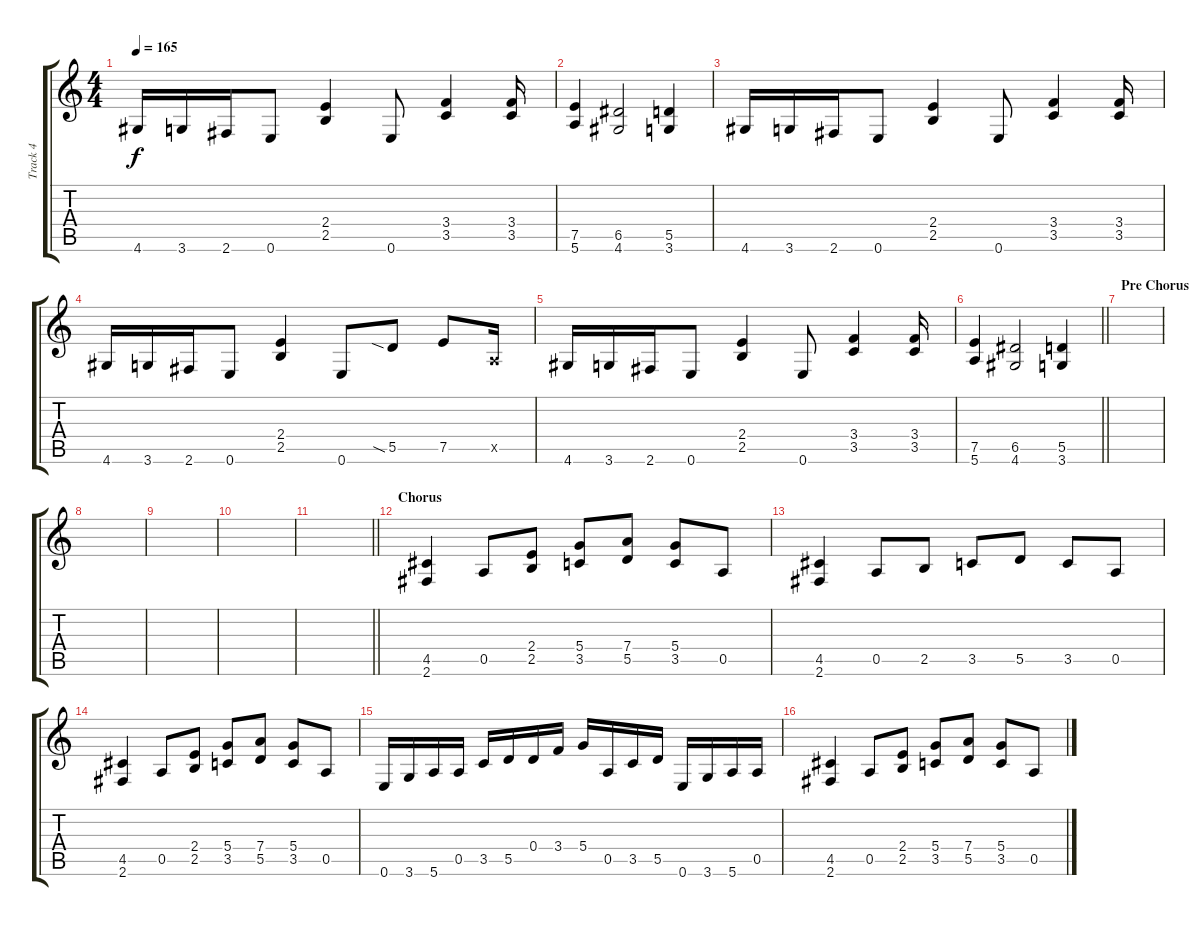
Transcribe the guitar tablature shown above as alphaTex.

\track ("Track 4" "Track 4") {instrument distortionguitar}
\staff {score tabs}
\tuning (E4 B3 G3 D3 A2 E2) {hide}
\ts (4 4)
\tempo 165
\clef g2
\ks c
4.6.16{dy f} 3.6.16 2.6.16 0.6.8 (2.4 2.5).4 0.6.8 (3.4 3.5).4 (3.4 3.5).16 |
(7.5 5.6).4 (6.5 4.6).2 (5.5 3.6).4 |
4.6.16 3.6.16 2.6.16 0.6.8 (2.4 2.5).4 0.6.8 (3.4 3.5).4 (3.4 3.5).16 |
4.6.16 3.6.16 2.6.16 0.6.8 (2.4 2.5).4 0.6.8 5.5{sia}.8 7.5.8 0.5{x}.16 |
4.6.16 3.6.16 2.6.16 0.6.8 (2.4 2.5).4 0.6.8 (3.4 3.5).4 (3.4 3.5).16 |
\barLineRight lightlight
(7.5 5.6).4 (6.5 4.6).2 (5.5 3.6).4 |
\section ("" "Pre Chorus")
|
|
|
|
\barLineRight lightlight
|
\section ("" "Chorus")
(4.5 2.6).4 0.5.8 (2.4 2.5).8 (5.4 3.5).8 (7.4 5.5).8 (5.4 3.5).8 0.5.8 |
(4.5 2.6).4 0.5.8 2.5.8 3.5.8 5.5.8 3.5.8 0.5.8 |
(4.5 2.6).4 0.5.8 (2.4 2.5).8 (5.4 3.5).8 (7.4 5.5).8 (5.4 3.5).8 0.5.8 |
0.6.16 3.6.16 5.6.16 0.5.16 3.5.16 5.5.16 0.4.16 3.4.16 5.4.16 0.5.16 3.5.16 5.5.16 0.6.16 3.6.16 5.6.16 0.5.16 |
(4.5 2.6).4 0.5.8 (2.4 2.5).8 (5.4 3.5).8 (7.4 5.5).8 (5.4 3.5).8 0.5.8
